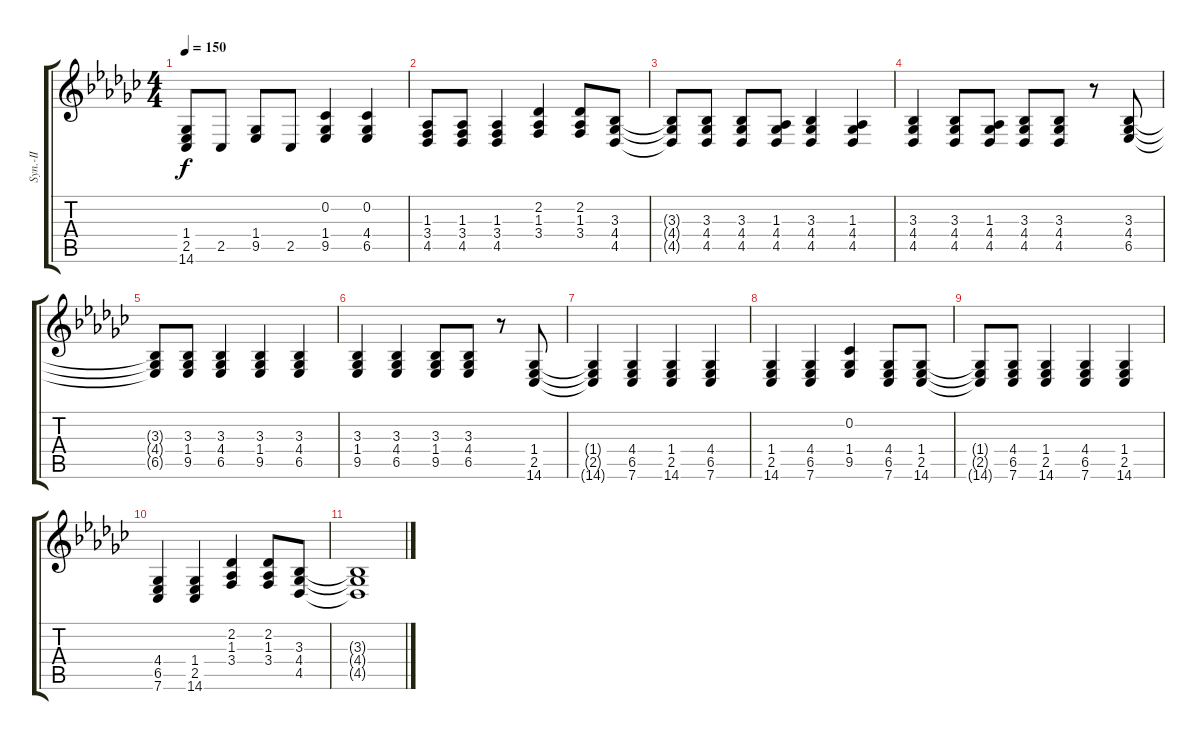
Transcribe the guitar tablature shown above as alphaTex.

\track ("Syn.-II" "Syn.-II") {instrument electricgrandpiano}
\staff {score tabs}
\tuning (E4 B3 G3 D3 A2 E2) {hide}
\ts (4 4)
\tempo 150
\clef g2
\ks gb
(1.4{t} 2.5{t} 14.6{t}).8{dy f} 2.5.8 (1.4 9.5).8 2.5.8 (0.2 1.4 9.5).4 (0.2 4.4 6.5).4 |
(1.3 3.4 4.5).8 (1.3 3.4 4.5).8 (1.3 3.4 4.5).4 (2.2 1.3 3.4).4 (2.2 1.3 3.4).8 (3.3 4.4 4.5).8 |
(3.3{t} 4.4{t} 4.5{t}).8 (3.3 4.4 4.5).8 (3.3 4.4 4.5).8 (1.3 4.4 4.5).8 (3.3 4.4 4.5).4 (1.3 4.4 4.5).4 |
(3.3 4.4 4.5).4 (3.3 4.4 4.5).8 (1.3 4.4 4.5).8 (3.3 4.4 4.5).8 (3.3 4.4 4.5).8 r.8 (3.3 4.4 6.5).8 |
(3.3{t} 4.4{t} 6.5{t}).8 (3.3 1.4 9.5).8 (3.3 4.4 6.5).4 (3.3 1.4 9.5).4 (3.3 4.4 6.5).4 |
(3.3 1.4 9.5).4 (3.3 4.4 6.5).4 (3.3 1.4 9.5).8 (3.3 4.4 6.5).8 r.8 (1.4 2.5 14.6).8 |
(1.4{t} 2.5{t} 14.6{t}).4 (4.4 6.5 7.6).4 (1.4 2.5 14.6).4 (4.4 6.5 7.6).4 |
(1.4 2.5 14.6).4 (4.4 6.5 7.6).4 (0.2 1.4 9.5).4 (4.4 6.5 7.6).8 (1.4 2.5 14.6).8 |
(1.4{t} 2.5{t} 14.6{t}).8 (4.4 6.5 7.6).8 (1.4 2.5 14.6).4 (4.4 6.5 7.6).4 (1.4 2.5 14.6).4 |
(4.4 6.5 7.6).4 (1.4 2.5 14.6).4 (2.2 1.3 3.4).4 (2.2 1.3 3.4).8 (3.3 4.4 4.5).8 |
(3.3{t} 4.4{t} 4.5{t}).1
